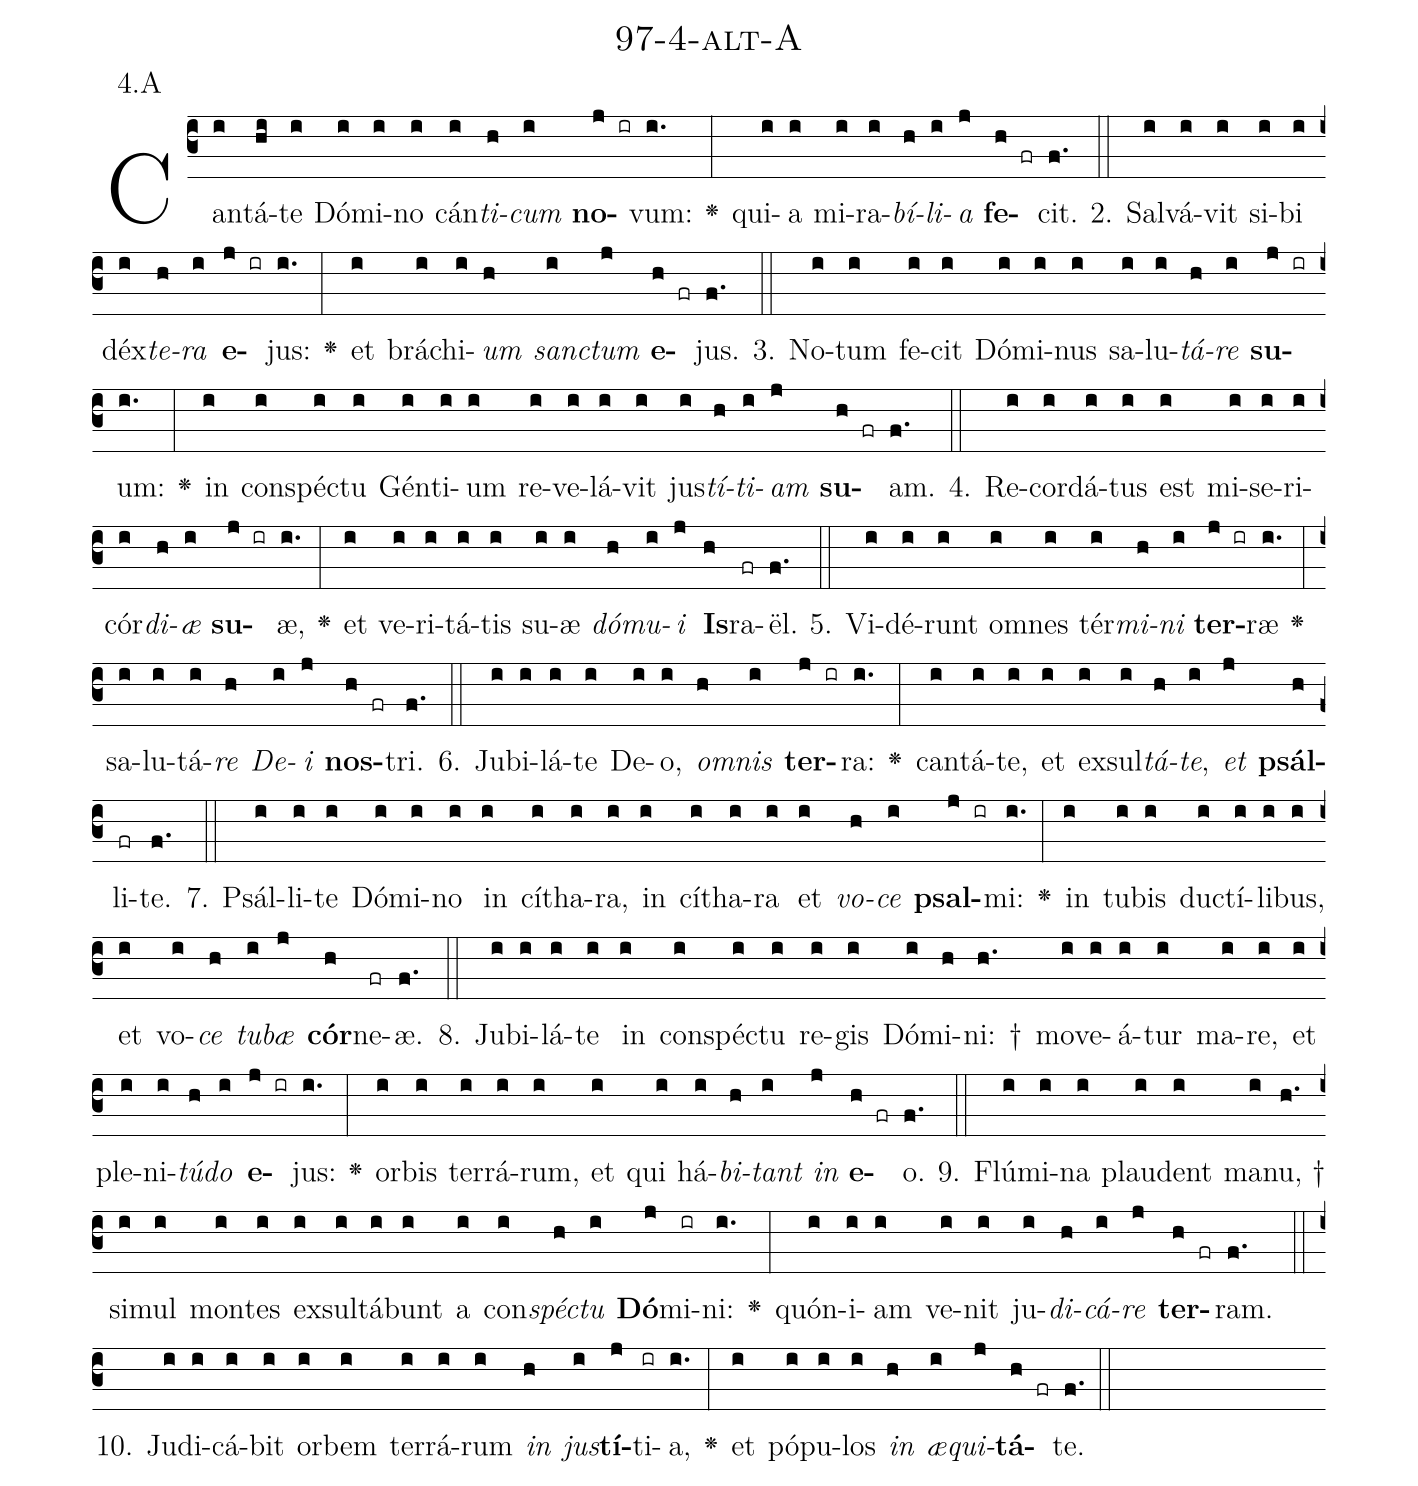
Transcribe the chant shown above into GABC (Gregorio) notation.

name: 97-4-alt-A;
annotation: 4.A;
%%
(c3)Can(i)tá(hi)te(i) Dó(i)mi(i)no(i) cán(i)<i>ti</i>(h)<i>cum</i>(i) <b>no</b>(j ir)vum:(i.) <v>\greheightstar</v>(:) qui(i)a(i) mi(i)ra(i)<i>bí</i>(h)<i>li</i>(i)<i>a</i>(j) <b>fe</b>(h fr)cit.(f.) (::)
2. Sal(i)vá(i)vit(i) si(i)bi(i) déx(i)<i>te</i>(h)<i>ra</i>(i) <b>e</b>(j ir)jus:(i.) <v>\greheightstar</v>(:) et(i) brá(i)chi(i)<i>um</i>(h) <i>sanc</i>(i)<i>tum</i>(j) <b>e</b>(h fr)jus.(f.) (::)
3. No(i)tum(i) fe(i)cit(i) Dó(i)mi(i)nus(i) sa(i)lu(i)<i>tá</i>(h)<i>re</i>(i) <b>su</b>(j ir)um:(i.) <v>\greheightstar</v>(:) in(i) con(i)spéc(i)tu(i) Gén(i)ti(i)um(i) re(i)ve(i)lá(i)vit(i) jus(i)<i>tí</i>(h)<i>ti</i>(i)<i>am</i>(j) <b>su</b>(h fr)am.(f.) (::)
4. Re(i)cor(i)dá(i)tus(i) est(i) mi(i)se(i)ri(i)cór(i)<i>di</i>(h)<i>æ</i>(i) <b>su</b>(j ir)æ,(i.) <v>\greheightstar</v>(:) et(i) ve(i)ri(i)tá(i)tis(i) su(i)æ(i) <i>dó</i>(h)<i>mu</i>(i)<i>i</i>(j) <b>Is</b>(h)ra(fr)ël.(f.) (::)
5. Vi(i)dé(i)runt(i) om(i)nes(i) tér(i)<i>mi</i>(h)<i>ni</i>(i) <b>ter</b>(j ir)ræ(i.) <v>\greheightstar</v>(:) sa(i)lu(i)tá(i)<i>re</i>(h) <i>De</i>(i)<i>i</i>(j) <b>nos</b>(h fr)tri.(f.) (::)
6. Ju(i)bi(i)lá(i)te(i) De(i)o,(i) <i>om</i>(h)<i>nis</i>(i) <b>ter</b>(j ir)ra:(i.) <v>\greheightstar</v>(:) can(i)tá(i)te,(i) et(i) ex(i)sul(i)<i>tá</i>(h)<i>te</i>,(i) <i>et</i>(j) <b>psál</b>(h)li(fr)te.(f.) (::)
7. Psál(i)li(i)te(i) Dó(i)mi(i)no(i) in(i) cí(i)tha(i)ra,(i) in(i) cí(i)tha(i)ra(i) et(i) <i>vo</i>(h)<i>ce</i>(i) <b>psal</b>(j ir)mi:(i.) <v>\greheightstar</v>(:) in(i) tu(i)bis(i) duc(i)tí(i)li(i)bus,(i) et(i) vo(i)<i>ce</i>(h) <i>tu</i>(i)<i>bæ</i>(j) <b>cór</b>(h)ne(fr)æ.(f.) (::)
8. Ju(i)bi(i)lá(i)te(i) in(i) con(i)spéc(i)tu(i) re(i)gis(i) Dó(i)mi(h)ni: †(h.) mo(i)ve(i)á(i)tur(i) ma(i)re,(i) et(i) ple(i)ni(i)<i>tú</i>(h)<i>do</i>(i) <b>e</b>(j ir)jus:(i.) <v>\greheightstar</v>(:) or(i)bis(i) ter(i)rá(i)rum,(i) et(i) qui(i) há(i)<i>bi</i>(h)<i>tant</i>(i) <i>in</i>(j) <b>e</b>(h fr)o.(f.) (::)
9. Flú(i)mi(i)na(i) plau(i)dent(i) ma(i)nu, †(h.) si(i)mul(i) mon(i)tes(i) ex(i)sul(i)tá(i)bunt(i) a(i) con(i)<i>spéc</i>(h)<i>tu</i>(i) <b>Dó</b>(j)mi(ir)ni:(i.) <v>\greheightstar</v>(:) quón(i)i(i)am(i) ve(i)nit(i) ju(i)<i>di</i>(h)<i>cá</i>(i)<i>re</i>(j) <b>ter</b>(h fr)ram.(f.) (::)
10. Ju(i)di(i)cá(i)bit(i) or(i)bem(i) ter(i)rá(i)rum(i) <i>in</i>(h) <i>jus</i>(i)<b>tí</b>(j)ti(ir)a,(i.) <v>\greheightstar</v>(:) et(i) pó(i)pu(i)los(i) <i>in</i>(h) <i>æ</i>(i)<i>qui</i>(j)<b>tá</b>(h fr)te.(f.) (::)
